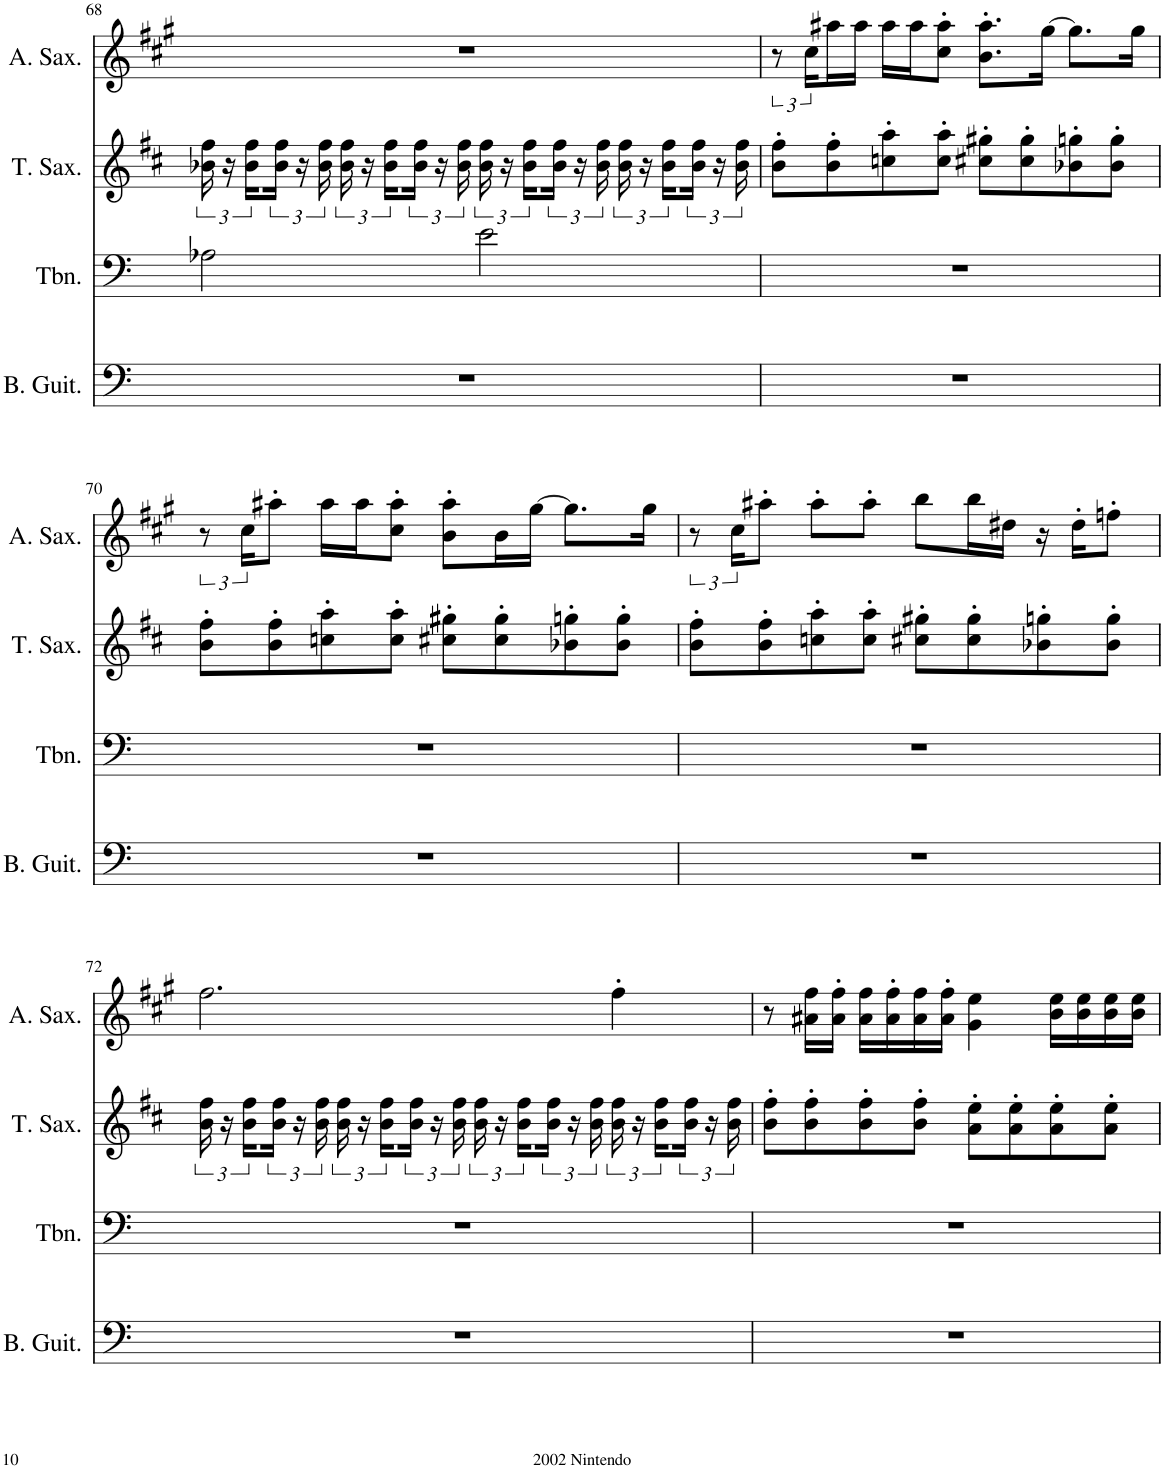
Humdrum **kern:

**kern	**kern	**kern	**kern
*part4	*part3	*part2	*part1
*staff4	*staff3	*staff2	*staff1
*I"Bass Guitar	*I"Trombone	*I"Tenor Saxophone	*I"Alto Saxophone
*I'B. Guit.	*I'Tbn.	*I'T. Sax.	*I'A. Sax.
!!LO:PB:g=z
*clefF4	*clefF4	*clefG2	*clefG2
*Trd7c12	*	*Trd8c14	*Trd5c9
*k[]	*k[]	*k[f#c#]	*k[f#c#g#]
*M4/4	*M4/4	*M4/4	*M4/4
=68	=68	=68	=68
1r	2A-X\	24b-X\ 24ff#\	1r
.	.	24r	.
.	.	24b-\ 24ff#\LL	.
.	.	24b-\ 24ff#\JJ	.
.	.	24r	.
.	.	24b-\ 24ff#\	.
.	.	24b-\ 24ff#\	.
.	.	24r	.
.	.	24b-\ 24ff#\LL	.
.	.	24b-\ 24ff#\JJ	.
.	.	24r	.
.	.	24b-\ 24ff#\	.
.	2e\	24b-\ 24ff#\	.
.	.	24r	.
.	.	24b-\ 24ff#\LL	.
.	.	24b-\ 24ff#\JJ	.
.	.	24r	.
.	.	24b-\ 24ff#\	.
.	.	24b-\ 24ff#\	.
.	.	24r	.
.	.	24b-\ 24ff#\LL	.
.	.	24b-\ 24ff#\JJ	.
.	.	24r	.
.	.	24b-\ 24ff#\	.
=69	=69	=69	=69
1r	1r	8b\' 8ff#\'L	12r
.	.	.	24cc#\LL
.	.	8b\' 8ff#\'	16aa#X\
.	.	.	16aa#\JJ
.	.	8ccn\' 8aa\'	16aa#\LL
.	.	.	16aa#\J
.	.	8cc\' 8aa\'J	8cc#\' 8aa#\'J
.	.	8cc#X\' 8gg#X\'L	8.b\' 8.aa#\'L
.	.	8cc#\' 8gg#\'	.
.	.	.	[16gg#\Jk
.	.	8b-X\' 8ggn\'	8.gg#\L]
.	.	8b-\' 8gg\'J	.
.	.	.	16gg#\Jk
!!LO:LB:g=z
=70	=70	=70	=70
1r	1r	8b\' 8ff#\'L	12r
.	.	.	24cc#\KL
.	.	8b\' 8ff#\'	8aa#X'\J
.	.	8ccn\' 8aa\'	16aa#\LL
.	.	.	16aa#\J
.	.	8cc\' 8aa\'J	8cc#\' 8aa#\'J
.	.	8cc#X\' 8gg#X\'L	8b\' 8aa#\'L
.	.	8cc#\' 8gg#\'	16b\L
.	.	.	[16gg#\JJ
.	.	8b-X\' 8ggn\'	8.gg#\L]
.	.	8b-\' 8gg\'J	.
.	.	.	16gg#\Jk
=71	=71	=71	=71
1r	1r	8b\' 8ff#\'L	12r
.	.	.	24cc#\KL
.	.	8b\' 8ff#\'	8aa#X'\J
.	.	8ccn\' 8aa\'	8aa#'\L
.	.	8cc\' 8aa\'J	8aa#'\J
.	.	8cc#X\' 8gg#X\'L	8bb\L
.	.	8cc#\' 8gg#\'	16bb\L
.	.	.	16dd#X\JJ
.	.	8b-X\' 8ggn\'	16r
.	.	.	16dd#'\KL
.	.	8b-\' 8gg\'J	8ffn'\J
!!LO:LB:g=z
=72	=72	=72	=72
1r	1r	24b\ 24ff#\	2.ff#\
.	.	24r	.
.	.	24b\ 24ff#\LL	.
.	.	24b\ 24ff#\JJ	.
.	.	24r	.
.	.	24b\ 24ff#\	.
.	.	24b\ 24ff#\	.
.	.	24r	.
.	.	24b\ 24ff#\LL	.
.	.	24b\ 24ff#\JJ	.
.	.	24r	.
.	.	24b\ 24ff#\	.
.	.	24b\ 24ff#\	.
.	.	24r	.
.	.	24b\ 24ff#\LL	.
.	.	24b\ 24ff#\JJ	.
.	.	24r	.
.	.	24b\ 24ff#\	.
.	.	24b\ 24ff#\	4ff#'\
.	.	24r	.
.	.	24b\ 24ff#\LL	.
.	.	24b\ 24ff#\JJ	.
.	.	24r	.
.	.	24b\ 24ff#\	.
=73	=73	=73	=73
1r	1r	8b\' 8ff#\'L	8r
.	.	8b\' 8ff#\'	16a#X\ 16ff#\LL
.	.	.	16a#\' 16ff#\'JJ
.	.	8b\' 8ff#\'	16a#\ 16ff#\LL
.	.	.	16a#\' 16ff#\'
.	.	8b\' 8ff#\'J	16a#\ 16ff#\
.	.	.	16a#\' 16ff#\'JJ
.	.	8a\' 8ee\'L	4g#\ 4ee\
.	.	8a\' 8ee\'	.
.	.	8a\' 8ee\'	16b\ 16ee\LL
.	.	.	16b\ 16ee\
.	.	8a\' 8ee\'J	16b\ 16ee\
.	.	.	16b\ 16ee\JJ
=	=	=	=
*-	*-	*-	*-
